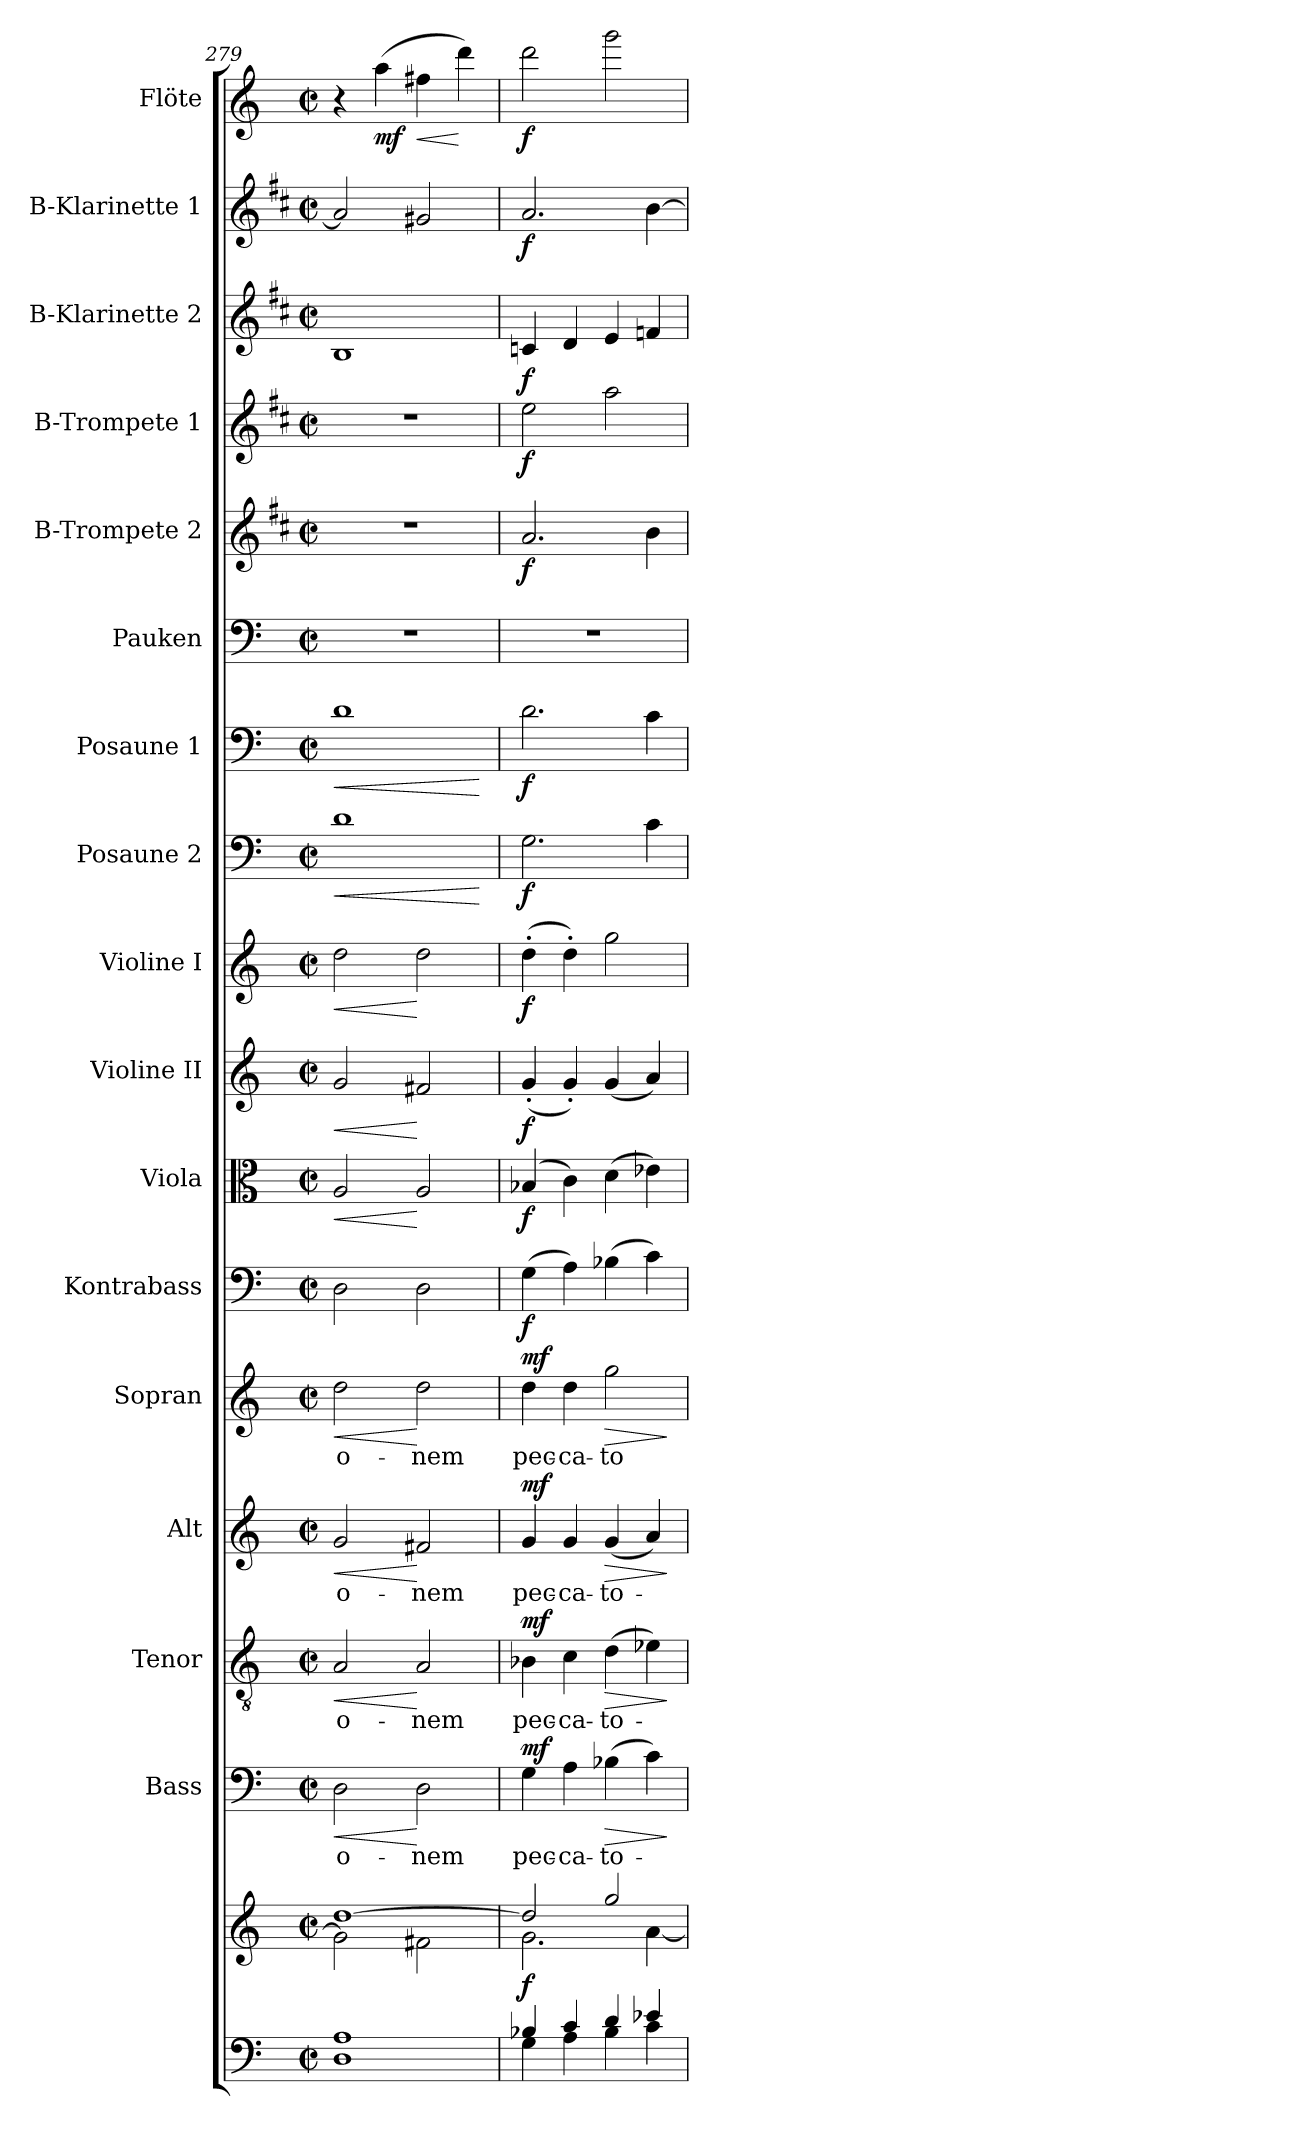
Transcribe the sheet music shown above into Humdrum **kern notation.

**kern	**kern	**dynam	**kern	**text	**dynam	**kern	**text	**dynam	**kern	**text	**dynam	**kern	**text	**dynam	**kern	**dynam	**kern	**dynam	**kern	**dynam	**kern	**dynam	**kern	**dynam	**kern	**dynam	**kern	**kern	**dynam	**kern	**dynam	**kern	**dynam	**kern	**dynam	**kern	**dynam
*part17	*part17	*part17	*part16	*part16	*part16	*part15	*part15	*part15	*part14	*part14	*part14	*part13	*part13	*part13	*part12	*part12	*part11	*part11	*part10	*part10	*part9	*part9	*part8	*part8	*part7	*part7	*part6	*part5	*part5	*part4	*part4	*part3	*part3	*part2	*part2	*part1	*part1
*staff18	*staff17	*staff17/18	*staff16	*staff16	*staff16	*staff15	*staff15	*staff15	*staff14	*staff14	*staff14	*staff13	*staff13	*staff13	*staff12	*staff12	*staff11	*staff11	*staff10	*staff10	*staff9	*staff9	*staff8	*staff8	*staff7	*staff7	*staff6	*staff5	*staff5	*staff4	*staff4	*staff3	*staff3	*staff2	*staff2	*staff1	*staff1
*	*	*	*I"Bass	*	*	*I"Tenor	*	*	*I"Alt	*	*	*I"Sopran	*	*	*I"Kontrabass	*	*I"Viola	*	*I"Violine II	*	*I"Violine I	*	*I"Posaune 2	*	*I"Posaune 1	*	*I"Pauken	*I"B-Trompete 2	*	*I"B-Trompete 1	*	*I"B-Klarinette 2	*	*I"B-Klarinette 1	*	*I"Flöte	*
*	*	*	*I'B.	*	*	*I'T.	*	*	*I'A.	*	*	*I'S.	*	*	*I'Kb.	*	*I'Vla.	*	*I'Vl. II	*	*I'Vl. I	*	*I'Pos. 2	*	*I'Pos. 1	*	*I'Pk.	*I'B Trp. 2	*	*I'B Trp. 1	*	*I'B Kl. 2	*	*I'B Kl. 1	*	*I'Fl.	*
*clefF4	*clefG2	*	*clefF4	*	*	*clefGv2	*	*	*clefG2	*	*	*clefG2	*	*	*clefF4	*	*clefC3	*	*clefG2	*	*clefG2	*	*clefF4	*	*clefF4	*	*clefF4	*clefG2	*	*clefG2	*	*clefG2	*	*clefG2	*	*clefG2	*
*	*	*	*	*	*	*	*	*	*	*	*	*	*	*	*ITrd7c12	*	*	*	*	*	*	*	*	*	*	*	*	*ITrd1c2	*	*ITrd1c2	*	*ITrd1c2	*	*ITrd1c2	*	*	*
*k[]	*k[]	*	*k[]	*	*	*k[]	*	*	*k[]	*	*	*k[]	*	*	*k[]	*	*k[]	*	*k[]	*	*k[]	*	*k[]	*	*k[]	*	*k[]	*k[]	*	*k[]	*	*k[]	*	*k[]	*	*k[]	*
*C:	*C:	*	*C:	*	*	*C:	*	*	*C:	*	*	*C:	*	*	*C:	*	*C:	*	*C:	*	*C:	*	*C:	*	*C:	*	*C:	*C:	*	*C:	*	*C:	*	*C:	*	*C:	*
*M2/2	*M2/2	*	*M2/2	*	*	*M2/2	*	*	*M2/2	*	*	*M2/2	*	*	*M2/2	*	*M2/2	*	*M2/2	*	*M2/2	*	*M2/2	*	*M2/2	*	*M2/2	*M2/2	*	*M2/2	*	*M2/2	*	*M2/2	*	*M2/2	*
*met(c|)	*met(c|)	*	*met(c|)	*	*	*met(c|)	*	*	*met(c|)	*	*	*met(c|)	*	*	*met(c|)	*	*met(c|)	*	*met(c|)	*	*met(c|)	*	*met(c|)	*	*met(c|)	*	*met(c|)	*met(c|)	*	*met(c|)	*	*met(c|)	*	*met(c|)	*	*met(c|)	*
=279	=279	=279	=279	=279	=279	=279	=279	=279	=279	=279	=279	=279	=279	=279	=279	=279	=279	=279	=279	=279	=279	=279	=279	=279	=279	=279	=279	=279	=279	=279	=279	=279	=279	=279	=279	=279	=279
*^	*^	*	*	*	*	*	*	*	*	*	*	*	*	*	*	*	*	*	*	*	*	*	*	*	*	*	*	*	*	*	*	*	*	*	*	*	*
!	!	!	!	!	!	!LO:LY:b	!LO:HP:b	!	!LO:LY:b	!LO:HP:b	!	!LO:LY:b	!LO:HP:b	!	!LO:LY:b	!LO:HP:b	!	!	!	!LO:HP:b	!	!LO:HP:b	!	!LO:HP:b	!	!LO:HP:b	!	!LO:HP:b	!	!	!	!	!	!	!	!	!	!	!
1A	1D	[>1dd	2g\]	.	2D\	-o-	<	2A/	-o-	<	2g/	-o-	<	2dd\	-o-	<	2DD\	.	2A/	<	2g/	<	2dd\	<	1d	<	1d	<	1r	1r	.	1r	.	1A	.	2g/]	.	4r	.
!	!	!	!	!	!	!	!	!	!	!	!	!	!	!	!	!	!	!	!	!	!	!	!	!	!	!	!	!	!	!	!	!	!	!	!	!	!	!	!LO:DY:b
.	.	.	.	.	.	.	.	.	.	.	.	.	.	.	.	.	.	.	.	.	.	.	.	.	.	.	.	.	.	.	.	.	.	.	.	.	.	(>4aa\	mf
!	!	!	!	!	!	!LO:LY:b	!	!	!LO:LY:b	!	!	!LO:LY:b	!	!	!LO:LY:b	!	!	!	!	!	!	!	!	!	!	!	!	!	!	!	!	!	!	!	!	!	!	!	!LO:HP:b
.	.	.	2f#X\	.	2D\	-nem	[	2A/	-nem	[	2f#X/	-nem	[	2dd\	-nem	[	2DD\	.	2A/	[	2f#X/	[	2dd\	[	.	.	.	.	.	.	.	.	.	.	.	2f#X/	.	4ff#X\	<
.	.	.	.	.	.	.	.	.	.	.	.	.	.	.	.	.	.	.	.	.	.	.	.	.	.	.	.	.	.	.	.	.	.	.	.	.	.	4ddd\)	[
*v	*v	*	*	*	*	*	*	*	*	*	*	*	*	*	*	*	*	*	*	*	*	*	*	*	*	*	*	*	*	*	*	*	*	*	*	*	*	*	*
*	*v	*v	*	*	*	*	*	*	*	*	*	*	*	*	*	*	*	*	*	*	*	*	*	*	*	*	*	*	*	*	*	*	*	*	*	*	*	*
.	.	.	.	.	.	.	.	.	.	.	.	.	.	.	.	.	.	.	.	.	.	.	.	[	.	[	.	.	.	.	.	.	.	.	.	.	.
=280	=280	=280	=280	=280	=280	=280	=280	=280	=280	=280	=280	=280	=280	=280	=280	=280	=280	=280	=280	=280	=280	=280	=280	=280	=280	=280	=280	=280	=280	=280	=280	=280	=280	=280	=280	=280	=280
*^	*^	*	*	*	*	*	*	*	*	*	*	*	*	*	*	*	*	*	*	*	*	*	*	*	*	*	*	*	*	*	*	*	*	*	*	*	*
!	!	!	!	!LO:DY:b	!	!LO:LY:b	!LO:DY:a	!	!LO:LY:b	!LO:DY:a	!	!LO:LY:b	!LO:DY:a	!	!LO:LY:b	!LO:DY:a	!	!LO:DY:b	!	!LO:DY:b	!	!LO:DY:b	!	!LO:DY:b	!	!LO:DY:b	!	!LO:DY:b	!	!	!LO:DY:b	!	!LO:DY:b	!	!LO:DY:b	!	!LO:DY:b	!	!LO:DY:b
4B-X/	4G\	2dd/]	2.g\	f	4G\	pec-	mf	4B-X\	pec-	mf	4g/	pec-	mf	4dd\	pec-	mf	(>4GG\	f	(4B-X/	f	(<4g'</	f	(>4dd'>\	f	2.G\	f	2.d\	f	1r	2.g/	f	2dd\	f	4B-X/	f	2.g/	f	2ddd\	f
!	!	!	!	!	!	!LO:LY:b	!	!	!LO:LY:b	!	!	!LO:LY:b	!	!	!LO:LY:b	!	!	!	!	!	!	!	!	!	!	!	!	!	!	!	!	!	!	!	!	!	!	!	!
4c/	4A\	.	.	.	4A\	-ca-	.	4c\	-ca-	.	4g/	-ca-	.	4dd\	-ca-	.	4AA\)	.	4c\)	.	4g'</)	.	4dd'>\)	.	.	.	.	.	.	.	.	.	.	4c/	.	.	.	.	.
!	!	!	!	!	!	!LO:LY:b	!LO:HP:b	!	!LO:LY:b	!LO:HP:b	!	!LO:LY:b	!LO:HP:b	!	!LO:LY:b	!LO:HP:b	!	!	!	!	!	!	!	!	!	!	!	!	!	!	!	!	!	!	!	!	!	!	!
4d/	4B-\	2gg/	.	.	(>4B-X\	-to-	>	(>4d\	-to-	>	(<4g/	-to-	>	2gg\	-to-	>	(>4BB-X\	.	(>4d\	.	(<4g/	.	2gg\	.	.	.	.	.	.	.	.	2gg\	.	4d/	.	.	.	2ggg\	.
4e-X/	4c\	.	[<4a\	.	4c\)	.	.	4e-X\)	.	.	4a/)	.	.	.	.	.	4C\)	.	4e-X\)	.	4a/)	.	.	.	4c\	.	4c\	.	.	4a\	.	.	.	4e-X/	.	[4a\	.	.	.
*v	*v	*	*	*	*	*	*	*	*	*	*	*	*	*	*	*	*	*	*	*	*	*	*	*	*	*	*	*	*	*	*	*	*	*	*	*	*	*	*
*	*v	*v	*	*	*	*	*	*	*	*	*	*	*	*	*	*	*	*	*	*	*	*	*	*	*	*	*	*	*	*	*	*	*	*	*	*	*	*
.	.	.	.	.	]	.	.	]	.	.	]	.	.	]	.	.	.	.	.	.	.	.	.	.	.	.	.	.	.	.	.	.	.	.	.	.	.
=	=	=	=	=	=	=	=	=	=	=	=	=	=	=	=	=	=	=	=	=	=	=	=	=	=	=	=	=	=	=	=	=	=	=	=	=	=
*-	*-	*-	*-	*-	*-	*-	*-	*-	*-	*-	*-	*-	*-	*-	*-	*-	*-	*-	*-	*-	*-	*-	*-	*-	*-	*-	*-	*-	*-	*-	*-	*-	*-	*-	*-	*-	*-
